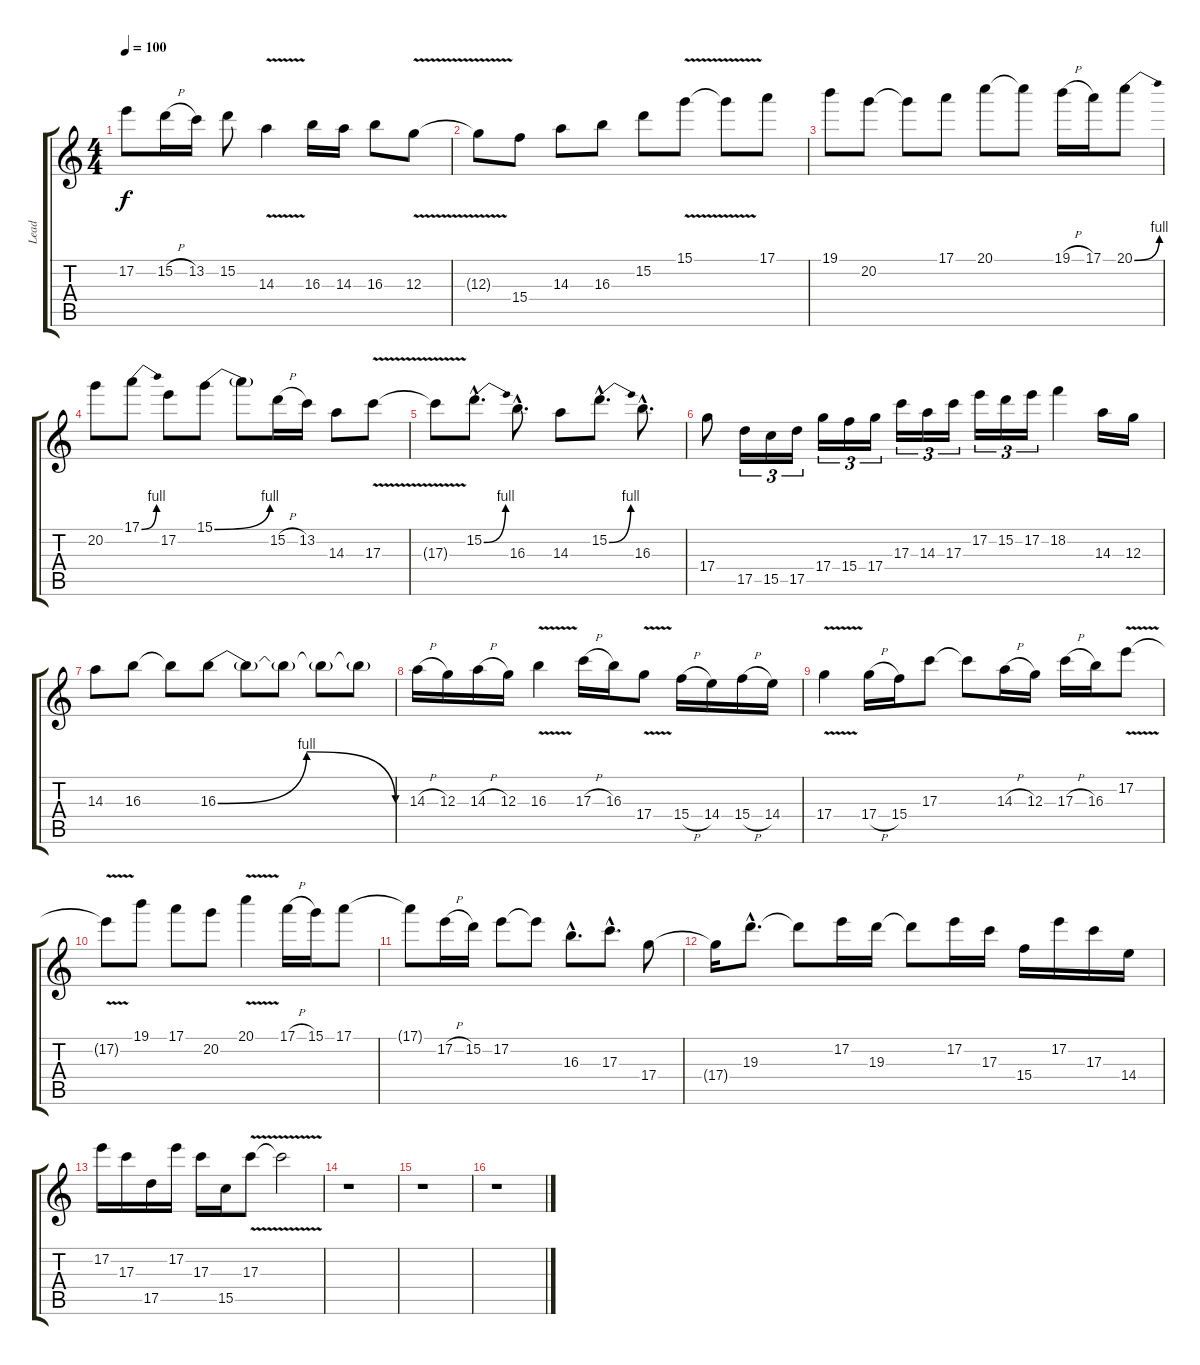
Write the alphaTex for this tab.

\track ("Lead" "Lead") {instrument distortionguitar}
\staff {score tabs}
\tuning (E4 B3 G3 D3 A2 E2) {hide}
\ts (4 4)
\tempo 100
\clef g2
\ks c
17.2.8{dy f} 15.2{h}.16 13.2.16 15.2.8 14.3{v}.4 16.3.16 14.3.16 16.3.8 12.3{v}.8 |
12.3{t}.8 15.4.8 14.3.8 16.3.8 15.2.8 15.1{v}.8 15.1{t}.8 17.1.8 |
19.1.8 20.2.8 20.2{t}.8 17.1.8 20.1.8 20.1{t}.8 19.1{h}.16 17.1.16 20.1{be (bend 0 0 60 4)}.8 |
20.2.8 17.1{be (bend 0 0 60 4)}.8 17.2.8 15.1{be (bend 0 0 60 4)}.8 15.1{t}.8 15.2{h}.16 13.2.16 14.3.8 17.3{v}.8 |
17.3{t}.8 15.2{be (bend 0 0 60 4) hac}.8{d} 16.3{hac}.8{d} 14.3.8 15.2{be (bend 0 0 60 4) hac}.8{d} 16.3{hac}.8{d} |
17.4.8 17.5.16{tu (3 2)} 15.5.16{tu (3 2)} 17.5.16{tu (3 2)} 17.4.16{tu (3 2)} 15.4.16{tu (3 2)} 17.4.16{tu (3 2)} 17.3.16{tu (3 2)} 14.3.16{tu (3 2)} 17.3.16{tu (3 2)} 17.2.16{tu (3 2)} 15.2.16{tu (3 2)} 17.2.16{tu (3 2)} 18.2.4 14.3.16 12.3.16 |
14.3.8 16.3.8 16.3{t}.8 16.3{be (bendrelease 0 0 30 4 45 4 60 0)}.8 16.3{t}.8 16.3{t}.8 16.3{t}.8 16.3{t}.8 |
14.3{h}.16 12.3.16 14.3{h}.16 12.3.16 16.3{v}.4 17.3{h}.16 16.3.16 17.4{v}.8 15.4{h}.16 14.4.16 15.4{h}.16 14.4.16 |
17.4{v}.4 17.4{h}.16 15.4.16 17.3.8 17.3{t}.8 14.3{h}.16 12.3.16 17.3{h}.16 16.3.16 17.2{v}.8 |
17.2{t}.8 19.1.8 17.1.8 20.2.8 20.1{v}.4 17.1{h}.16 15.1.16 17.1.8 |
17.1{t}.8 17.2{h}.16 15.2.16 17.2.8 17.2{t}.8 16.3{hac}.8{d} 17.3{hac}.8{d} 17.4.8 |
17.4{t}.16 19.3{hac}.8{d} 19.3{t}.8 17.2.16 19.3.16 19.3{t}.8 17.2.16 17.3.16 15.4.16 17.2.16 17.3.16 14.4.16 |
17.2.16 17.3.16 17.5.16 17.2.16 17.3.16 15.5.16 17.3{v}.8 17.3{t}.2 |
r.1 |
r.1 |
r.1
